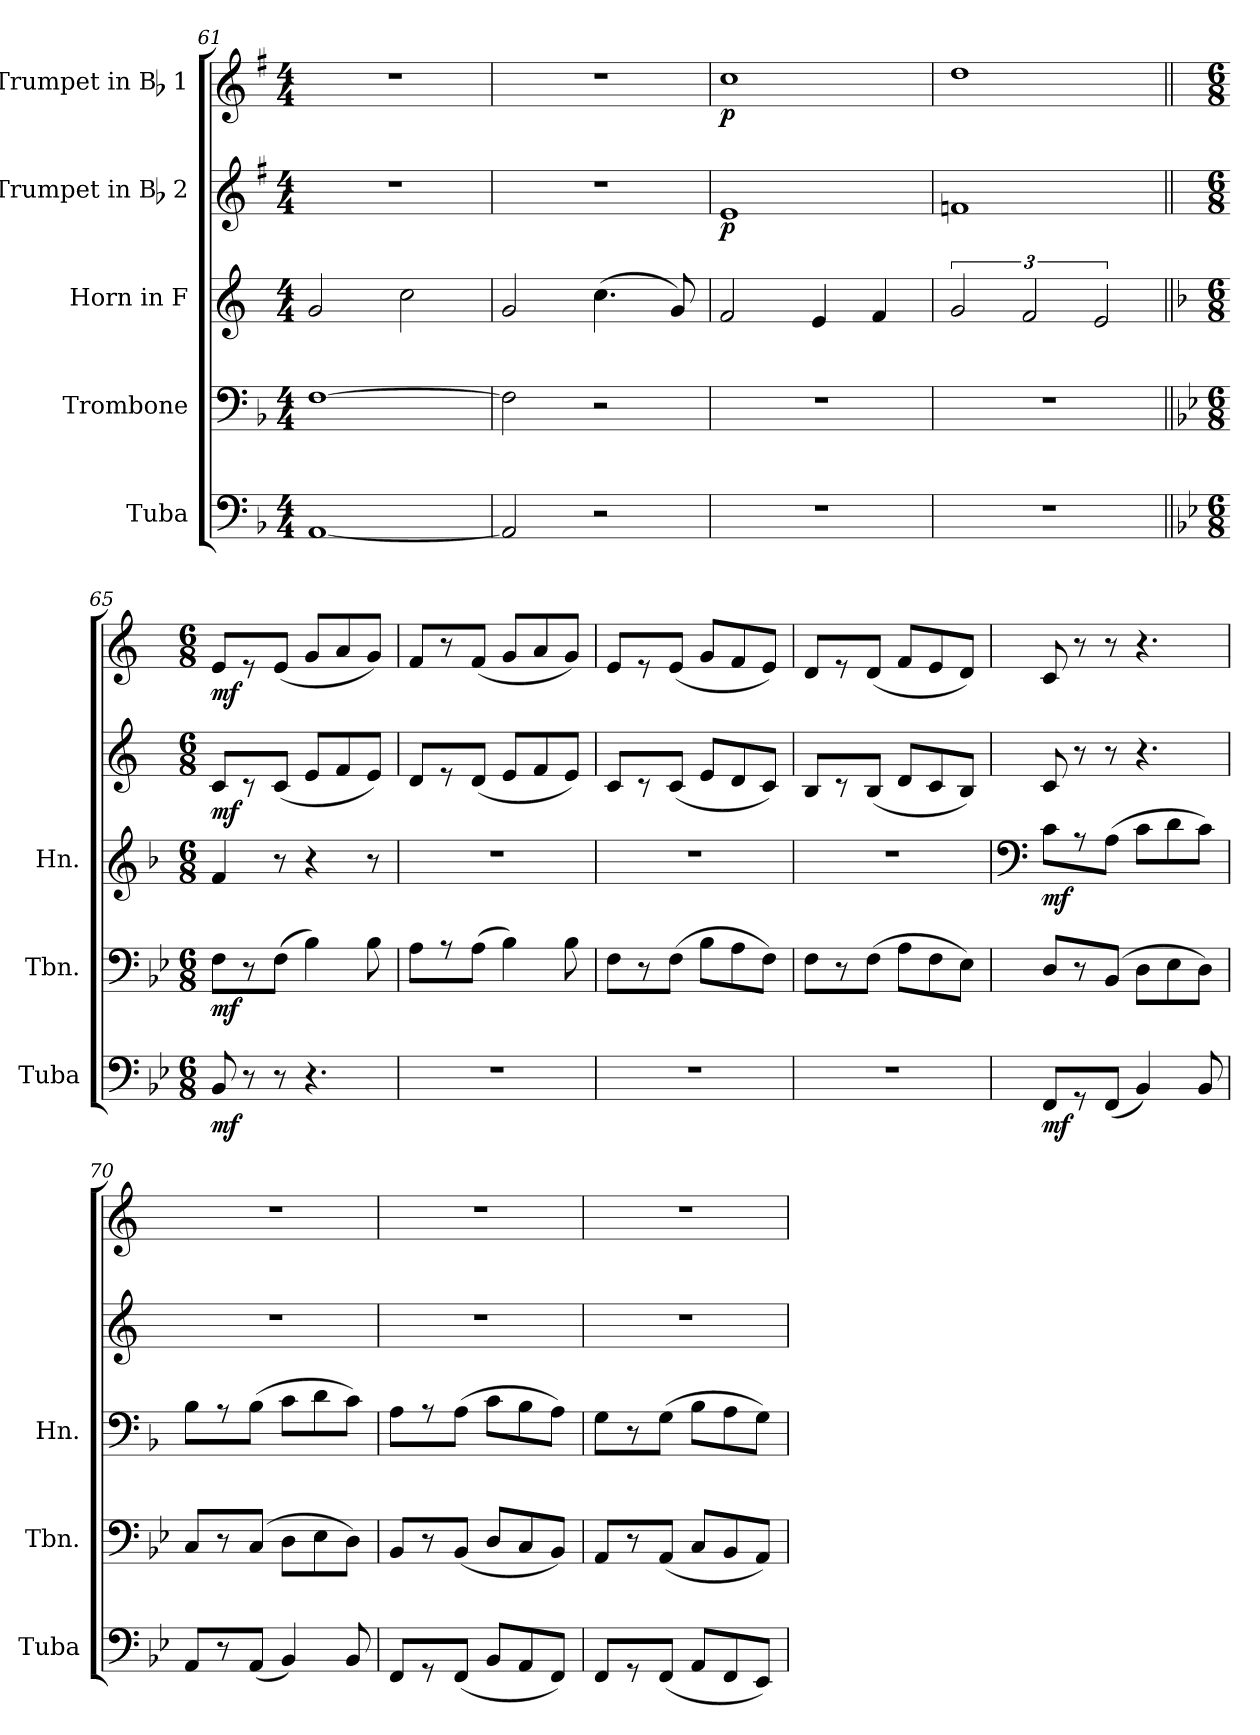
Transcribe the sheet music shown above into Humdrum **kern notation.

**kern	**dynam	**kern	**dynam	**kern	**dynam	**kern	**dynam	**kern	**dynam
*part5	*part5	*part4	*part4	*part3	*part3	*part2	*part2	*part1	*part1
*staff5	*staff5	*staff4	*staff4	*staff3	*staff3	*staff2	*staff2	*staff1	*staff1
*I"Tuba	*	*I"Trombone	*	*I"Horn in F	*	*I"Trumpet in Bb 2	*	*I"Trumpet in Bb 1	*
*I'Tuba	*	*I'Tbn.	*	*I'Hn.	*	*	*	*	*
!!LO:PB:g=z
*clefF4	*	*clefF4	*	*clefG2	*	*clefG2	*	*clefG2	*
*	*	*	*	*ITrd4c7	*	*ITrd1c2	*	*ITrd1c2	*
*k[b-]	*	*k[b-]	*	*k[b-]	*	*k[b-]	*	*k[b-]	*
*F:	*	*F:	*	*F:	*	*F:	*	*F:	*
*M4/4	*	*M4/4	*	*M4/4	*	*M4/4	*	*M4/4	*
=61	=61	=61	=61	=61	=61	=61	=61	=61	=61
[1AA	.	[1F	.	2c/	.	1r	.	1r	.
.	.	.	.	2f\	.	.	.	.	.
=62	=62	=62	=62	=62	=62	=62	=62	=62	=62
2AA/]	.	2F\]	.	2c/	.	1r	.	1r	.
2r	.	2r	.	(<4.f\	.	.	.	.	.
.	.	.	.	8c/)	.	.	.	.	.
=63	=63	=63	=63	=63	=63	=63	=63	=63	=63
!	!	!	!	!	!	!	!LO:DY:b	!	!LO:DY:b
1r	.	1r	.	2B-/	.	1d	p	1b-	p
.	.	.	.	4A/	.	.	.	.	.
.	.	.	.	4B-/	.	.	.	.	.
=64	=64	=64	=64	=64	=64	=64	=64	=64	=64
1r	.	1r	.	3c/	.	1e-X	.	1cc	.
.	.	.	.	3B-/	.	.	.	.	.
.	.	.	.	3A/	.	.	.	.	.
=65||	=65||	=65||	=65||	=65||	=65||	=65||	=65||	=65||	=65||
*k[b-e-]	*	*k[b-e-]	*	*k[b-e-]	*	*k[b-e-]	*	*k[b-e-]	*
*B-:	*	*B-:	*	*B-:	*	*B-:	*	*B-:	*
*M6/8	*	*M6/8	*	*M6/8	*	*M6/8	*	*M6/8	*
*	*	*	*	*	*	*	*	*MM104	*
!	!LO:DY:b	!	!LO:DY:b	!	!	!	!LO:DY:b	!	!LO:DY:b
8BB-/	mf	8F\L	mf	4B-/	.	8B-/L	mf	8d/L	mf
8r	.	8r	.	.	.	8r	.	8r	.
8r	.	(>8F\J	.	8r	.	(<8B-/J	.	(<8d/J	.
4.r	.	4B-\)	.	4r	.	8d/L	.	8f/L	.
.	.	.	.	.	.	8e-/	.	8g/	.
.	.	8B-\	.	8r	.	8d/J)	.	8f/J)	.
!!LO:LB:g=z
=66	=66	=66	=66	=66	=66	=66	=66	=66	=66
2.r	.	8A\L	.	2.r	.	8c/L	.	8e-/L	.
.	.	8r	.	.	.	8r	.	8r	.
.	.	(>8A\J	.	.	.	(<8c/J	.	(<8e-/J	.
.	.	4B-\)	.	.	.	8d/L	.	8f/L	.
.	.	.	.	.	.	8e-/	.	8g/	.
.	.	8B-\	.	.	.	8d/J)	.	8f/J)	.
=67	=67	=67	=67	=67	=67	=67	=67	=67	=67
2.r	.	8F\L	.	2.r	.	8B-/L	.	8d/L	.
.	.	8r	.	.	.	8r	.	8r	.
.	.	(>8F\J	.	.	.	(<8B-/J	.	(<8d/J	.
.	.	8B-\L	.	.	.	8d/L	.	8f/L	.
.	.	8A\	.	.	.	8c/	.	8e-/	.
.	.	8F\J)	.	.	.	8B-/J)	.	8d/J)	.
=68	=68	=68	=68	=68	=68	=68	=68	=68	=68
2.r	.	8F\L	.	2.r	.	8A/L	.	8c/L	.
.	.	8r	.	.	.	8r	.	8r	.
.	.	(>8F\J	.	.	.	(<8A/J	.	(<8c/J	.
.	.	8A\L	.	.	.	8c/L	.	8e-/L	.
.	.	8F\	.	.	.	8B-/	.	8d/	.
.	.	8E-\J)	.	.	.	8A/J)	.	8c/J)	.
=69	=69	=69	=69	=69	=69	=69	=69	=69	=69
*	*	*	*	*clefF4	*	*	*	*	*
!	!LO:DY:b	!	!	!	!LO:DY:b	!	!	!	!
8FF/L	mf	8D/L	.	8F\L	mf	8B-/	.	8B-/	.
8r	.	8r	.	8r	.	8r	.	8r	.
(<8FF/J	.	(8BB-/J	.	(>8D\J	.	8r	.	8r	.
4BB-/)	.	8D\L	.	8F\L	.	4.r	.	4.r	.
.	.	8E-\	.	8G\	.	.	.	.	.
8BB-/	.	8D\J)	.	8F\J)	.	.	.	.	.
=70	=70	=70	=70	=70	=70	=70	=70	=70	=70
8AA/L	.	8C/L	.	8E-\L	.	2.r	.	2.r	.
8r	.	8r	.	8r	.	.	.	.	.
(<8AA/J	.	(8C/J	.	(>8E-\J	.	.	.	.	.
4BB-/)	.	8D\L	.	8F\L	.	.	.	.	.
.	.	8E-\	.	8G\	.	.	.	.	.
8BB-/	.	8D\J)	.	8F\J)	.	.	.	.	.
=71	=71	=71	=71	=71	=71	=71	=71	=71	=71
8FF/L	.	8BB-/L	.	8D\L	.	2.r	.	2.r	.
8r	.	8r	.	8r	.	.	.	.	.
(<8FF/J	.	(<8BB-/J	.	(>8D\J	.	.	.	.	.
8BB-/L	.	8D/L	.	8F\L	.	.	.	.	.
8AA/	.	8C/	.	8E-\	.	.	.	.	.
8FF/J)	.	8BB-/J)	.	8D\J)	.	.	.	.	.
!!LO:PB:g=z
=72	=72	=72	=72	=72	=72	=72	=72	=72	=72
8FF/L	.	8AA/L	.	8C\L	.	2.r	.	2.r	.
8r	.	8r	.	8r	.	.	.	.	.
(<8FF/J	.	(<8AA/J	.	(8C\J	.	.	.	.	.
8AA/L	.	8C/L	.	8E-\L	.	.	.	.	.
8FF/	.	8BB-/	.	8D\	.	.	.	.	.
8EE-/J)	.	8AA/J)	.	8C\J)	.	.	.	.	.
=	=	=	=	=	=	=	=	=	=
*-	*-	*-	*-	*-	*-	*-	*-	*-	*-
